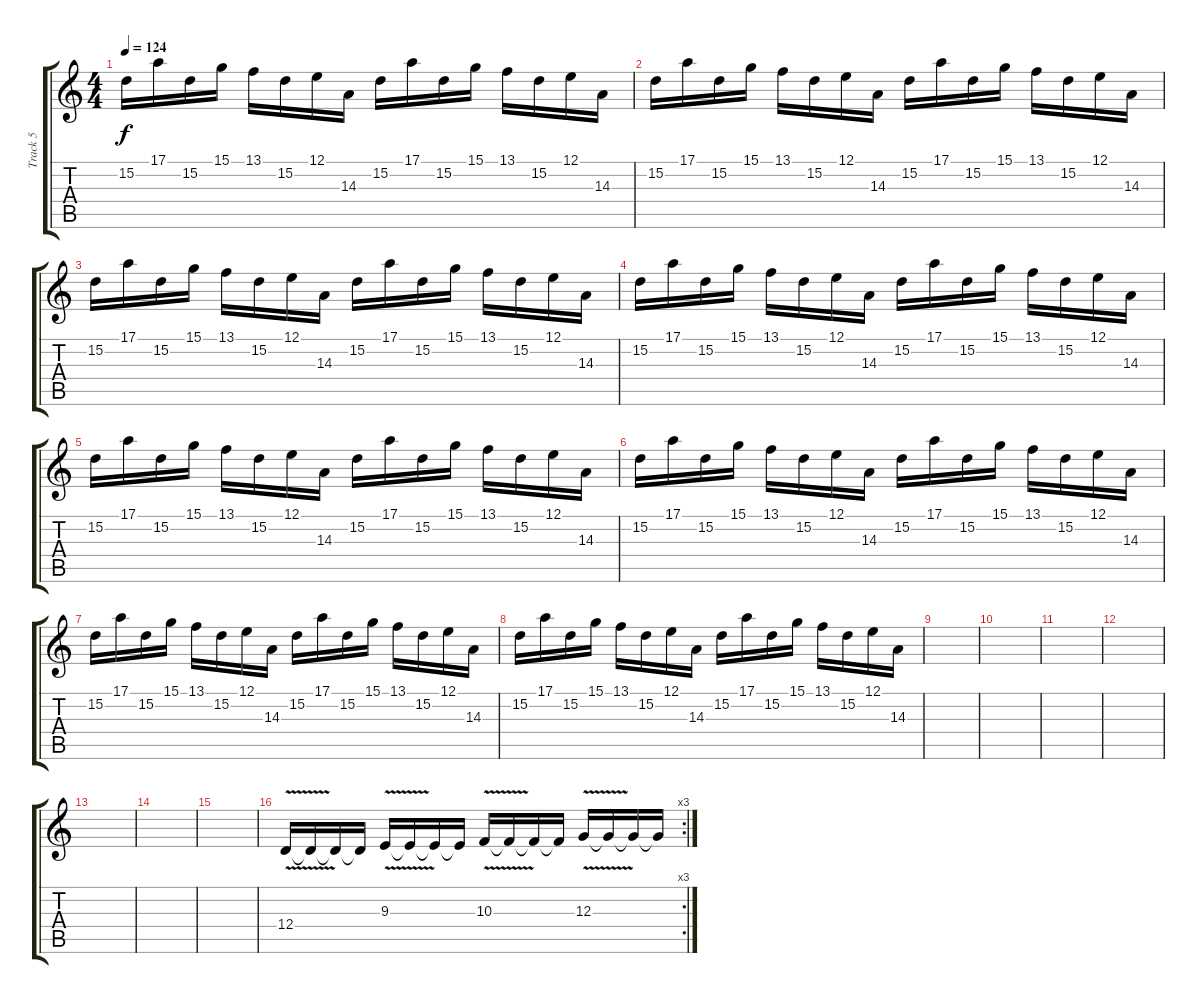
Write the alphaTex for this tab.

\track ("Track 5" "Track 5") {instrument lead5charang}
\staff {score tabs}
\tuning (E4 B3 G3 D3 A2 E2) {hide}
\ts (4 4)
\tempo 124
\clef g2
\ks c
15.2.16{dy f} 17.1.16 15.2.16 15.1.16 13.1.16 15.2.16 12.1.16 14.3.16 15.2.16 17.1.16 15.2.16 15.1.16 13.1.16 15.2.16 12.1.16 14.3.16 |
15.2.16 17.1.16 15.2.16 15.1.16 13.1.16 15.2.16 12.1.16 14.3.16 15.2.16 17.1.16 15.2.16 15.1.16 13.1.16 15.2.16 12.1.16 14.3.16 |
15.2.16 17.1.16 15.2.16 15.1.16 13.1.16 15.2.16 12.1.16 14.3.16 15.2.16 17.1.16 15.2.16 15.1.16 13.1.16 15.2.16 12.1.16 14.3.16 |
15.2.16 17.1.16 15.2.16 15.1.16 13.1.16 15.2.16 12.1.16 14.3.16 15.2.16 17.1.16 15.2.16 15.1.16 13.1.16 15.2.16 12.1.16 14.3.16 |
15.2.16 17.1.16 15.2.16 15.1.16 13.1.16 15.2.16 12.1.16 14.3.16 15.2.16 17.1.16 15.2.16 15.1.16 13.1.16 15.2.16 12.1.16 14.3.16 |
15.2.16 17.1.16 15.2.16 15.1.16 13.1.16 15.2.16 12.1.16 14.3.16 15.2.16 17.1.16 15.2.16 15.1.16 13.1.16 15.2.16 12.1.16 14.3.16 |
15.2.16 17.1.16 15.2.16 15.1.16 13.1.16 15.2.16 12.1.16 14.3.16 15.2.16 17.1.16 15.2.16 15.1.16 13.1.16 15.2.16 12.1.16 14.3.16 |
15.2.16 17.1.16 15.2.16 15.1.16 13.1.16 15.2.16 12.1.16 14.3.16 15.2.16 17.1.16 15.2.16 15.1.16 13.1.16 15.2.16 12.1.16 14.3.16 |
|
|
|
|
|
|
|
\rc 3
12.4{v}.16 12.4{t}.16 12.4{t}.16 12.4{t}.16 9.3{v}.16 9.3{t}.16 9.3{t}.16 9.3{t}.16 10.3{v}.16 10.3{t}.16 10.3{t}.16 10.3{t}.16 12.3{v}.16 12.3{t}.16 12.3{t}.16 12.3{t}.16
